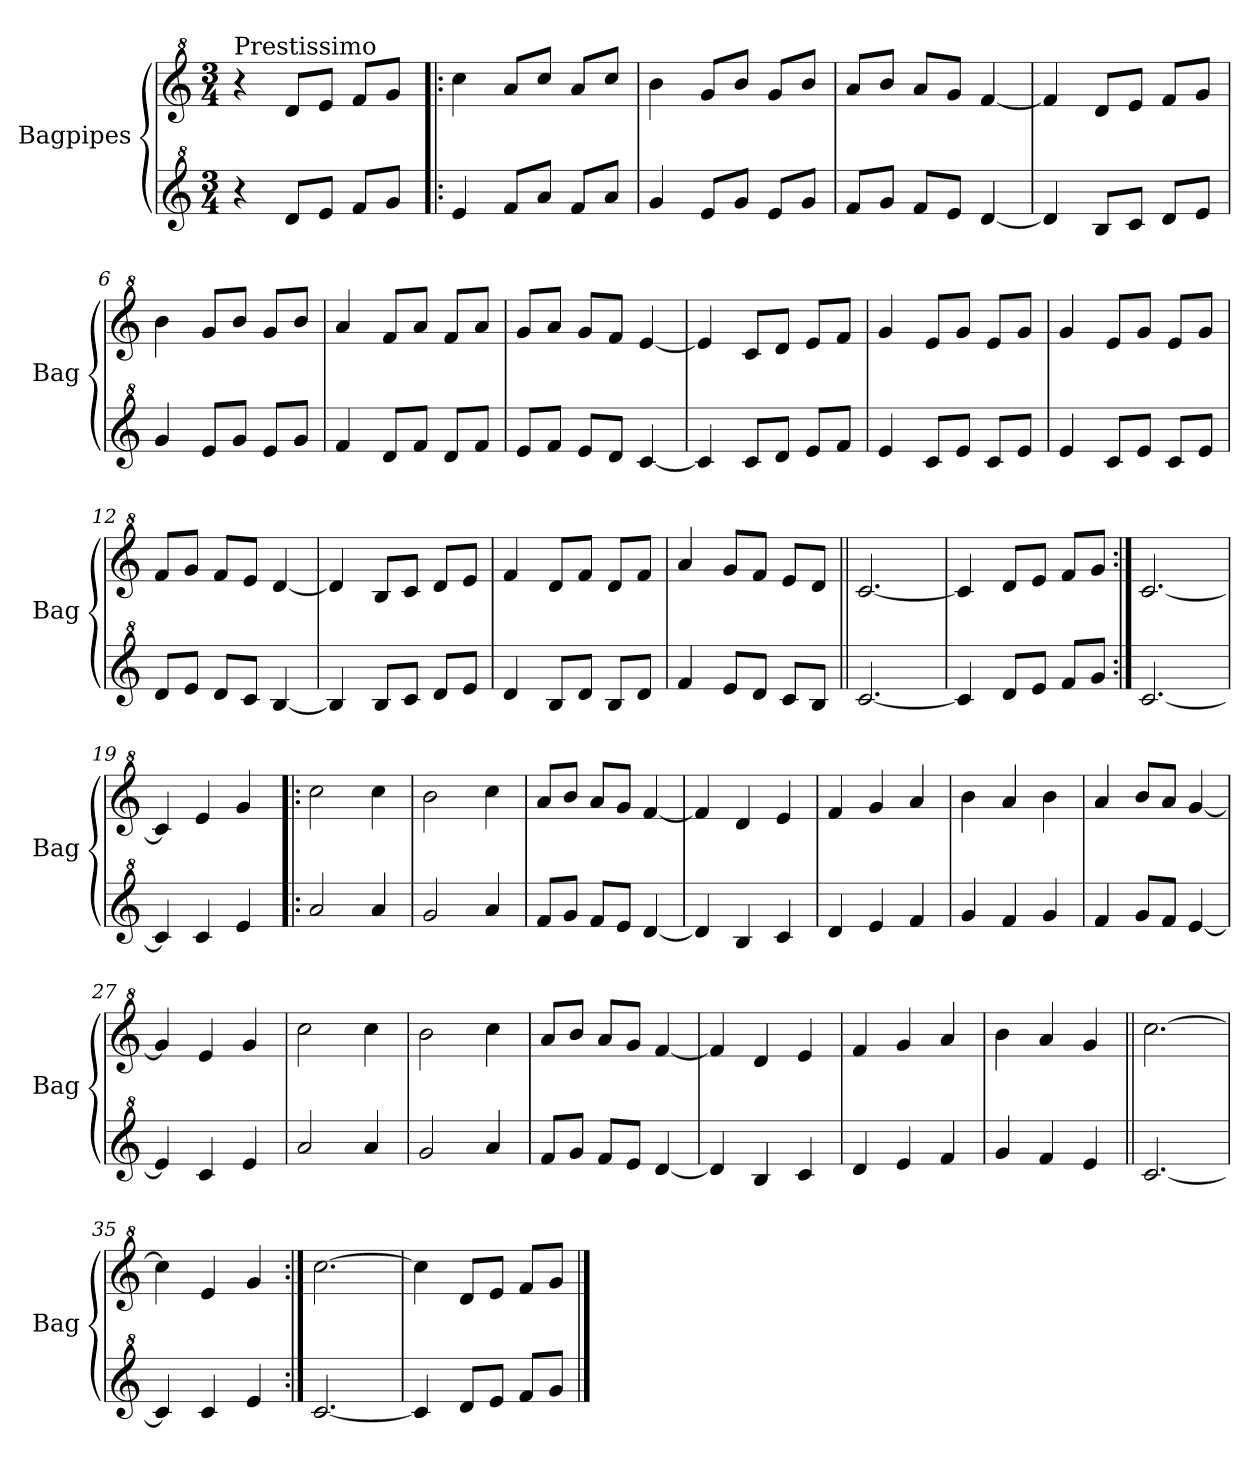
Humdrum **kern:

**kern	**kern
*part2	*part1
*staff2	*staff1
*I"Bagpipes	*I"Bagpipes
*I'Bag	*I'Bag
*clefG^2	*clefG^2
*k[]	*k[]
*C:	*C:
*M3/4	*M3/4
=1	=1
!	!LO:TX:a:t=Prestissimo
4r	4r
8dd/L	8dd/L
8ee/J	8ee/J
8ff/L	8ff/L
8gg/J	8gg/J
=2!|:	=2!|:
4ee/	4ccc\
8ff/L	8aa/L
8aa/J	8ccc/J
8ff/L	8aa/L
8aa/J	8ccc/J
=3	=3
4gg/	4bb\
8ee/L	8gg/L
8gg/J	8bb/J
8ee/L	8gg/L
8gg/J	8bb/J
=4	=4
8ff/L	8aa/L
8gg/J	8bb/J
8ff/L	8aa/L
8ee/J	8gg/J
[4dd/	[4ff/
=5	=5
4dd/]	4ff/]
8b/L	8dd/L
8cc/J	8ee/J
8dd/L	8ff/L
8ee/J	8gg/J
=6	=6
4gg/	4bb\
8ee/L	8gg/L
8gg/J	8bb/J
8ee/L	8gg/L
8gg/J	8bb/J
!!LO:LB:g=z
=7	=7
4ff/	4aa/
8dd/L	8ff/L
8ff/J	8aa/J
8dd/L	8ff/L
8ff/J	8aa/J
=8	=8
8ee/L	8gg/L
8ff/J	8aa/J
8ee/L	8gg/L
8dd/J	8ff/J
[4cc/	[4ee/
=9	=9
4cc/]	4ee/]
8cc/L	8cc/L
8dd/J	8dd/J
8ee/L	8ee/L
8ff/J	8ff/J
=10	=10
4ee/	4gg/
8cc/L	8ee/L
8ee/J	8gg/J
8cc/L	8ee/L
8ee/J	8gg/J
=11	=11
4ee/	4gg/
8cc/L	8ee/L
8ee/J	8gg/J
8cc/L	8ee/L
8ee/J	8gg/J
=12	=12
8dd/L	8ff/L
8ee/J	8gg/J
8dd/L	8ff/L
8cc/J	8ee/J
[4b/	[4dd/
!!LO:LB:g=z
=13	=13
4b/]	4dd/]
8b/L	8b/L
8cc/J	8cc/J
8dd/L	8dd/L
8ee/J	8ee/J
=14	=14
4dd/	4ff/
8b/L	8dd/L
8dd/J	8ff/J
8b/L	8dd/L
8dd/J	8ff/J
=15	=15
4ff/	4aa/
8ee/L	8gg/L
8dd/J	8ff/J
8cc/L	8ee/L
8b/J	8dd/J
=16||	=16||
[2.cc/	[2.cc/
=17	=17
4cc/]	4cc/]
8dd/L	8dd/L
8ee/J	8ee/J
8ff/L	8ff/L
8gg/J	8gg/J
=18:|!	=18:|!
[2.cc/	[2.cc/
=19	=19
4cc/]	4cc/]
4cc/	4ee/
4ee/	4gg/
!!LO:LB:g=z
=20!|:	=20!|:
2aa/	2ccc\
4aa/	4ccc\
=21	=21
2gg/	2bb\
4aa/	4ccc\
=22	=22
8ff/L	8aa/L
8gg/J	8bb/J
8ff/L	8aa/L
8ee/J	8gg/J
[4dd/	[4ff/
=23	=23
4dd/]	4ff/]
4b/	4dd/
4cc/	4ee/
=24	=24
4dd/	4ff/
4ee/	4gg/
4ff/	4aa/
=25	=25
4gg/	4bb\
4ff/	4aa/
4gg/	4bb\
=26	=26
4ff/	4aa/
8gg/L	8bb/L
8ff/J	8aa/J
[4ee/	[4gg/
=27	=27
4ee/]	4gg/]
4cc/	4ee/
4ee/	4gg/
=28	=28
2aa/	2ccc\
4aa/	4ccc\
!!LO:PB:g=z
=29	=29
2gg/	2bb\
4aa/	4ccc\
=30	=30
8ff/L	8aa/L
8gg/J	8bb/J
8ff/L	8aa/L
8ee/J	8gg/J
[4dd/	[4ff/
=31	=31
4dd/]	4ff/]
4b/	4dd/
4cc/	4ee/
=32	=32
4dd/	4ff/
4ee/	4gg/
4ff/	4aa/
=33	=33
4gg/	4bb\
4ff/	4aa/
4ee/	4gg/
=34||	=34||
[2.cc/	[2.ccc\
=35	=35
4cc/]	4ccc\]
4cc/	4ee/
4ee/	4gg/
=36:|!	=36:|!
[2.cc/	[2.ccc\
!!LO:LB:g=z
=37	=37
4cc/]	4ccc\]
8dd/L	8dd/L
8ee/J	8ee/J
8ff/L	8ff/L
8gg/J	8gg/J
==	==
*-	*-
